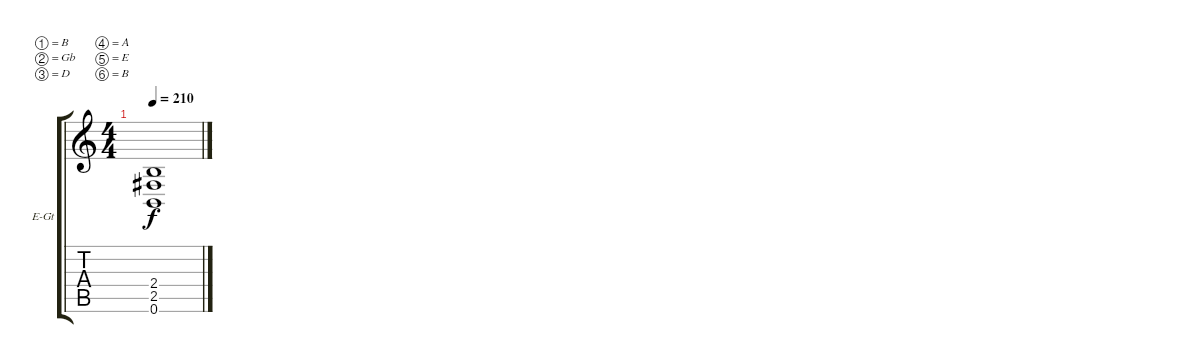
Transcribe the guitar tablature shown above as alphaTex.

\bracketExtendMode groupsimilarinstruments
\firstSystemTrackNameOrientation horizontal
\otherSystemsTrackNameOrientation horizontal
\track ("Rhythm Guitar" "E-Gt") {instrument distortionguitar}
\staff {score tabs}
\tuning (B3 Gb3 D3 A2 E2 B1)
\ts (4 4)
\tempo 210
\clef g2
\ks c
(2.4{t} 2.5{t} 0.6{t}).1{dy f}
